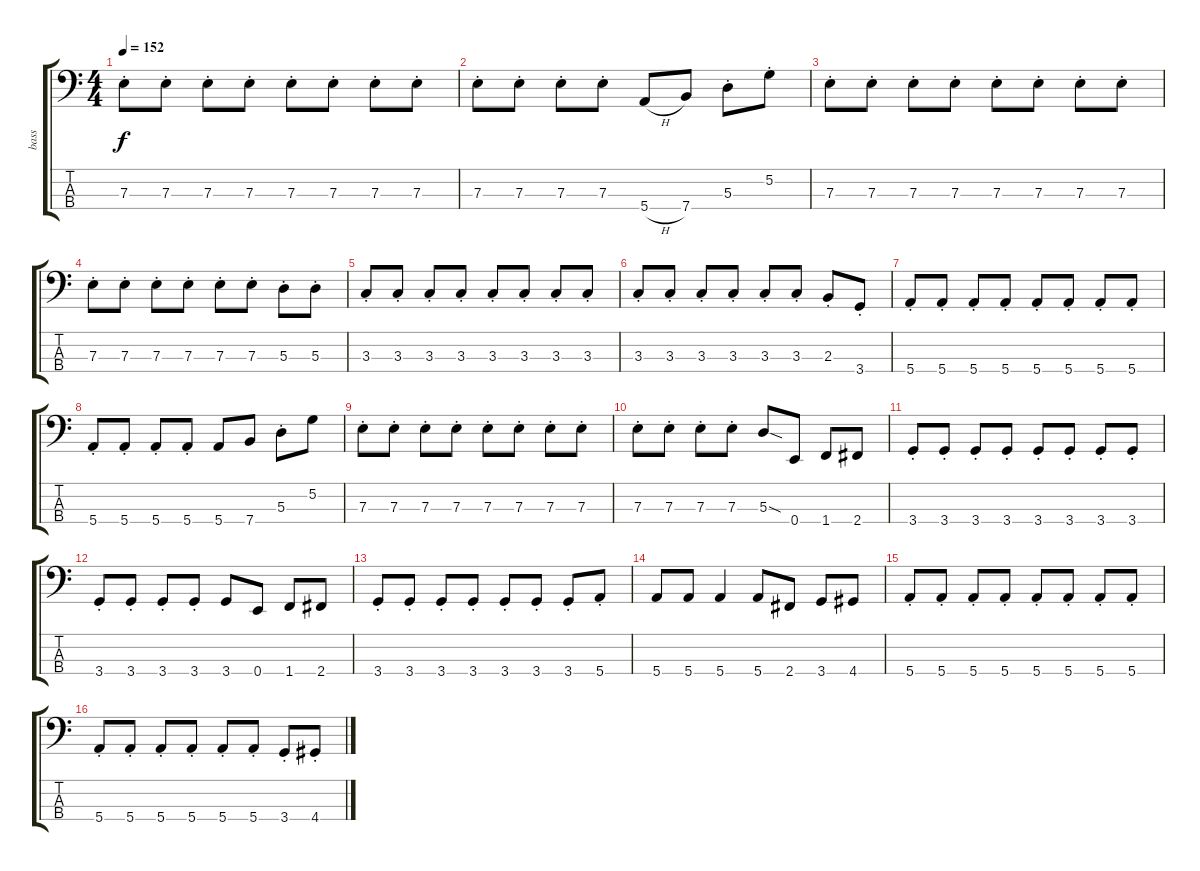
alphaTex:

\track ("bass" "bass") {instrument electricbassfinger}
\staff {score tabs}
\tuning (G2 D2 A1 E1) {hide}
\ts (4 4)
\tempo 152
\clef f4
\ks c
7.3{st}.8{dy f} 7.3{st}.8 7.3{st}.8 7.3{st}.8 7.3{st}.8 7.3{st}.8 7.3{st}.8 7.3{st}.8 |
7.3{st}.8 7.3{st}.8 7.3{st}.8 7.3{st}.8 5.4{h}.8 7.4.8 5.3{st}.8 5.2{st}.8 |
7.3{st}.8 7.3{st}.8 7.3{st}.8 7.3{st}.8 7.3{st}.8 7.3{st}.8 7.3{st}.8 7.3{st}.8 |
7.3{st}.8 7.3{st}.8 7.3{st}.8 7.3{st}.8 7.3{st}.8 7.3{st}.8 5.3{st}.8 5.3{st}.8 |
3.3{st}.8 3.3{st}.8 3.3{st}.8 3.3{st}.8 3.3{st}.8 3.3{st}.8 3.3{st}.8 3.3{st}.8 |
3.3{st}.8 3.3{st}.8 3.3{st}.8 3.3{st}.8 3.3{st}.8 3.3{st}.8 2.3{st}.8 3.4{st}.8 |
5.4{st}.8 5.4{st}.8 5.4{st}.8 5.4{st}.8 5.4{st}.8 5.4{st}.8 5.4{st}.8 5.4{st}.8 |
5.4{st}.8 5.4{st}.8 5.4{st}.8 5.4{st}.8 5.4.8 7.4.8 5.3{st}.8 5.2.8 |
7.3{st}.8 7.3{st}.8 7.3{st}.8 7.3{st}.8 7.3{st}.8 7.3{st}.8 7.3{st}.8 7.3{st}.8 |
7.3{st}.8 7.3{st}.8 7.3{st}.8 7.3{st}.8 5.3{sod}.8 0.4.8 1.4.8 2.4.8 |
3.4{st}.8 3.4{st}.8 3.4{st}.8 3.4{st}.8 3.4{st}.8 3.4{st}.8 3.4{st}.8 3.4{st}.8 |
3.4{st}.8 3.4{st}.8 3.4{st}.8 3.4{st}.8 3.4.8 0.4.8 1.4.8 2.4.8 |
3.4{st}.8 3.4{st}.8 3.4{st}.8 3.4{st}.8 3.4{st}.8 3.4{st}.8 3.4{st}.8 5.4{st}.8 |
5.4.8 5.4.8 5.4.4 5.4.8 2.4.8 3.4.8 4.4.8 |
5.4{st}.8 5.4{st}.8 5.4{st}.8 5.4{st}.8 5.4{st}.8 5.4{st}.8 5.4{st}.8 5.4{st}.8 |
5.4{st}.8 5.4{st}.8 5.4{st}.8 5.4{st}.8 5.4{st}.8 5.4{st}.8 3.4{st}.8 4.4{st}.8
